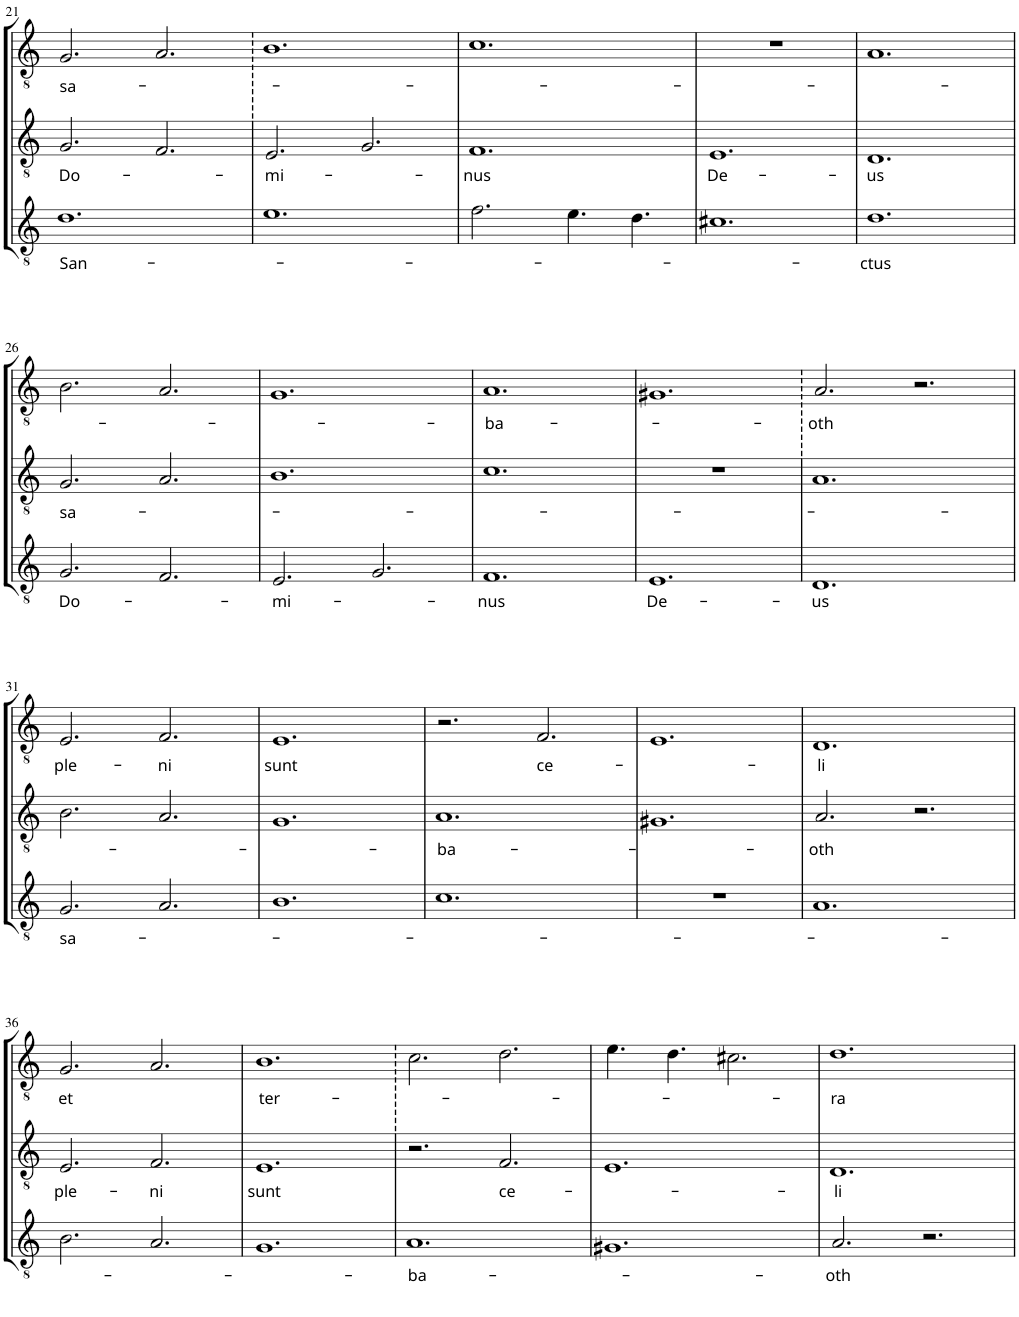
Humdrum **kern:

**kern	**text	**kern	**text	**kern	**text
*part3	*part3	*part2	*part2	*part1	*part1
*staff3	*staff3	*staff2	*staff2	*staff1	*staff1
*I"T	*	*I"Ca 2	*	*I"Ca 1	*
!!LO:PB:g=z
*clefGv2	*	*clefGv2	*	*clefGv2	*
*	*	*	*	*Trd1c2	*
*k[]	*	*k[]	*	*k[]	*
=21	=21	=21	=21	=21	=21
!	!LO:LY:b	!	!LO:LY:b	!	!LO:LY:b
[1d	San-	2.G/	Do-	2.G/	sa-
.	.	[4F/	.	[4A/	.
=22	=22	=22	=22	=22	=22
!	!	!	!LO:LY:b	!	!
[1e	.	2.E/	-mi-	[1B	.
.	.	2F/]	.	.	.
2d]	.	.	.	2A/]	.
.	.	[4G/	.	.	.
=23	=23	=23	=23	=23	=23
!	!	!	!LO:LY:b	!	!
2.f\	.	[1F	-nus	[1c	.
2e]	.	.	.	.	.
.	.	2G/]	.	2B]	.
[4e\	.	.	.	.	.
4.d\	.	4.ryy	.	4.ryy	.
=24	=24	=24	=24	=24	=24
!	!	!	!LO:LY:b	!	!
[1c#X	.	[1E	De-	1r	.
8e\]	.	2F]	.	2c]	.
4.ryy	.	.	.	.	.
=25	=25	=25	=25	=25	=25
!	!LO:LY:b	!	!LO:LY:b	!	!
[1d	-ctus	[1D	-us	[1A	.
2c#]	.	2E]	.	2ryy	.
!!LO:LB:g=z
=26	=26	=26	=26	=26	=26
!	!LO:LY:b	!	!LO:LY:b	!	!
2.G/	Do-	2.G/	sa-	2.B\	.
2d]	.	2D]	.	2A]	.
[4F/	.	[4A/	.	[4A/	.
=27	=27	=27	=27	=27	=27
!	!LO:LY:b	!	!	!	!
2.E/	-mi-	[1B	.	[1G	.
2F/]	.	.	.	.	.
.	.	2A/]	.	2A/]	.
[4G/	.	.	.	.	.
=28	=28	=28	=28	=28	=28
!	!LO:LY:b	!	!	!	!LO:LY:b
[1F	-nus	[1c	.	[1A	-ba-
2G/]	.	2B]	.	2G]	.
=29	=29	=29	=29	=29	=29
!	!LO:LY:b	!	!	!	!
[1E	De-	1r	.	[1G#X	.
2F]	.	2c]	.	2A]	.
=30	=30	=30	=30	=30	=30
!	!LO:LY:b	!	!	!	!LO:LY:b
[1D	-us	[1A	.	2.A/	-oth
.	.	.	.	2G#]	.
2E]	.	2ryy	.	.	.
.	.	.	.	4r	.
!!LO:LB:g=z
=31	=31	=31	=31	=31	=31
!	!LO:LY:b	!	!	!	!LO:LY:b
2.G/	sa-	2.B\	.	2.E/	ple-
2D]	.	2A]	.	2r	.
!	!	!	!	!	!LO:LY:b
[4A/	.	[4A/	.	[4F/	-ni
=32	=32	=32	=32	=32	=32
!	!	!	!	!	!LO:LY:b
[1B	.	[1G	.	[1E	sunt
2A/]	.	2A/]	.	2F/]	.
=33	=33	=33	=33	=33	=33
!	!	!	!LO:LY:b	!	!
[1c	.	[1A	-ba-	2.r	.
.	.	.	.	2E]	.
2B]	.	2G]	.	.	.
!	!	!	!	!	!LO:LY:b
.	.	.	.	[4F/	ce-
=34	=34	=34	=34	=34	=34
1r	.	[1G#X	.	[1E	.
2c]	.	2A]	.	2F/]	.
=35	=35	=35	=35	=35	=35
!	!	!	!LO:LY:b	!	!LO:LY:b
[1A	.	2.A/	-oth	[1D	-li
.	.	2G#]	.	.	.
2ryy	.	.	.	2E]	.
.	.	4r	.	.	.
!!LO:LB:g=z
=36	=36	=36	=36	=36	=36
!	!	!	!LO:LY:b	!	!LO:LY:b
2.B\	.	2.E/	ple-	2.G/	et
2A]	.	2r	.	2D]	.
!	!	!	!LO:LY:b	!	!
[4A/	.	[4F/	-ni	[4A/	.
=37	=37	=37	=37	=37	=37
!	!	!	!LO:LY:b	!	!LO:LY:b
[1G	.	[1E	sunt	[1B	ter-
2A/]	.	2F/]	.	2A/]	.
=38	=38	=38	=38	=38	=38
!	!LO:LY:b	!	!	!	!
[1A	-ba-	2.r	.	2.c\	.
.	.	2E]	.	2B]	.
2G]	.	.	.	.	.
!	!	!	!LO:LY:b	!	!
.	.	[4F/	ce-	[4d\	.
=39	=39	=39	=39	=39	=39
[1G#X	.	[1E	.	4.e\	.
.	.	.	.	2d\]	.
.	.	.	.	4.d\	.
2A]	.	2F/]	.	.	.
.	.	.	.	[4c#X\	.
=40	=40	=40	=40	=40	=40
!	!LO:LY:b	!	!LO:LY:b	!	!LO:LY:b
2.A/	-oth	[1D	-li	[1d	-ra
2G#]	.	.	.	.	.
.	.	2E]	.	2c#\]	.
4r	.	.	.	.	.
=41	=41	=41	=41	=41	=41
2r	.	2D]	.	2d]	.
=	=	=	=	=	=
*-	*-	*-	*-	*-	*-
